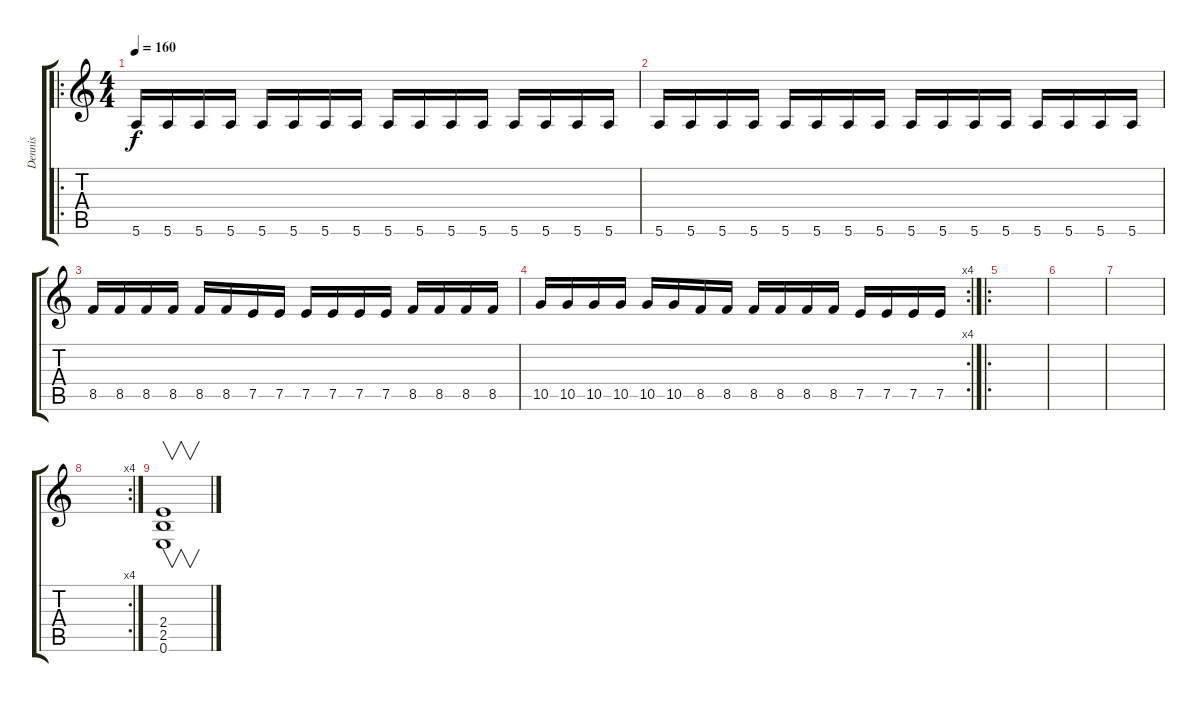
\track ("Dennis " "Dennis ") {instrument overdrivenguitar}
\staff {score tabs}
\tuning (E4 B3 G3 D3 A2 E2) {hide}
\ro
\ts (4 4)
\tempo 160
\clef g2
\ks c
5.6.16{dy f} 5.6.16 5.6.16 5.6.16 5.6.16 5.6.16 5.6.16 5.6.16 5.6.16 5.6.16 5.6.16 5.6.16 5.6.16 5.6.16 5.6.16 5.6.16 |
5.6.16 5.6.16 5.6.16 5.6.16 5.6.16 5.6.16 5.6.16 5.6.16 5.6.16 5.6.16 5.6.16 5.6.16 5.6.16 5.6.16 5.6.16 5.6.16 |
8.5.16 8.5.16 8.5.16 8.5.16 8.5.16 8.5.16 7.5.16 7.5.16 7.5.16 7.5.16 7.5.16 7.5.16 8.5.16 8.5.16 8.5.16 8.5.16 |
\rc 4
10.5.16 10.5.16 10.5.16 10.5.16 10.5.16 10.5.16 8.5.16 8.5.16 8.5.16 8.5.16 8.5.16 8.5.16 7.5.16 7.5.16 7.5.16 7.5.16 |
\ro
|
|
|
\rc 4
|
(2.4 2.5 0.6).1{v}
